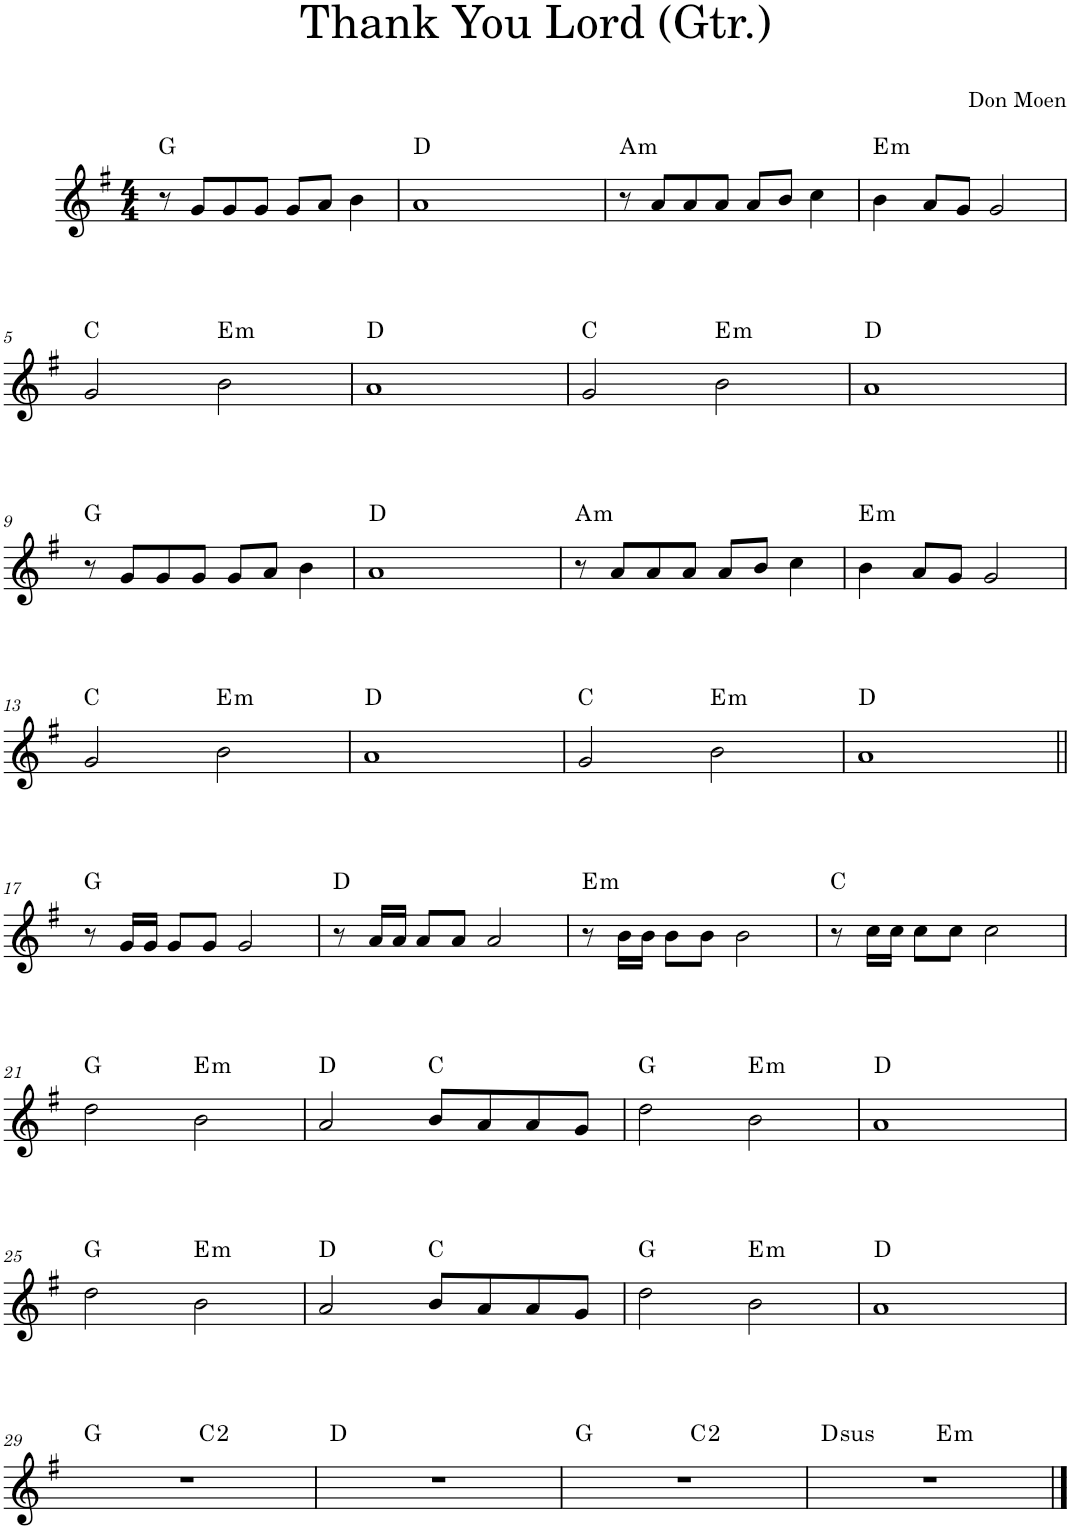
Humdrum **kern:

**kern	**harte
*part1	*part1
*staff1	*
*I"Piano	*
*I'Pno.	*
*clefG2	*
*k[f#]	*
*M4/4	*
=1	=1
8r	G:maj
8g/L	.
8g/	.
8g/J	.
8g/L	.
8a/J	.
4b\	.
=2	=2
1a	D:maj
=3	=3
!	!LO:H:kt=m
8r	A:min
8a/L	.
8a/	.
8a/J	.
8a/L	.
8b/J	.
4cc\	.
=4	=4
!	!LO:H:kt=m
4b\	E:min
8a/L	.
8g/J	.
2g/	.
!!LO:LB:g=z
=5	=5
2g/	C:maj
!	!LO:H:kt=m
2b\	E:min
=6	=6
1a	D:maj
=7	=7
2g/	C:maj
!	!LO:H:kt=m
2b\	E:min
=8	=8
1a	D:maj
!!LO:LB:g=z
=9	=9
8r	G:maj
8g/L	.
8g/	.
8g/J	.
8g/L	.
8a/J	.
4b\	.
=10	=10
1a	D:maj
=11	=11
!	!LO:H:kt=m
8r	A:min
8a/L	.
8a/	.
8a/J	.
8a/L	.
8b/J	.
4cc\	.
=12	=12
!	!LO:H:kt=m
4b\	E:min
8a/L	.
8g/J	.
2g/	.
!!LO:LB:g=z
=13	=13
2g/	C:maj
!	!LO:H:kt=m
2b\	E:min
=14	=14
1a	D:maj
=15	=15
2g/	C:maj
!	!LO:H:kt=m
2b\	E:min
=16	=16
1a	D:maj
!!LO:LB:g=z
=17||	=17||
8r	G:maj
16g/LL	.
16g/JJ	.
8g/L	.
8g/J	.
2g/	.
=18	=18
8r	D:maj
16a/LL	.
16a/JJ	.
8a/L	.
8a/J	.
2a/	.
=19	=19
!	!LO:H:kt=m
8r	E:min
16b\LL	.
16b\JJ	.
8b\L	.
8b\J	.
2b\	.
=20	=20
8r	C:maj
16cc\LL	.
16cc\JJ	.
8cc\L	.
8cc\J	.
2cc\	.
!!LO:LB:g=z
=21	=21
2dd\	G:maj
!	!LO:H:kt=m
2b\	E:min
=22	=22
2a/	D:maj
8b/L	C:maj
8a/	.
8a/	.
8g/J	.
=23	=23
2dd\	G:maj
!	!LO:H:kt=m
2b\	E:min
=24	=24
1a	D:maj
!!LO:LB:g=z
=25	=25
2dd\	G:maj
!	!LO:H:kt=m
2b\	E:min
=26	=26
2a/	D:maj
8b/L	C:maj
8a/	.
8a/	.
8g/J	.
=27	=27
2dd\	G:maj
!	!LO:H:kt=m
2b\	E:min
=28	=28
1a	D:maj
!!LO:LB:g=z
=29	=29
*^	*
1r	2ryy	G:maj
.	2ryy	C:maj(2)
*v	*v	*
=30	=30
1r	D:maj
=31	=31
*^	*
1r	2ryy	G:maj
.	2ryy	C:maj(2)
=32	=32	=32
!	!	!LO:H:kt=sus
1r	2ryy	D:sus4
!	!	!LO:H:kt=m
.	2ryy	E:min
*v	*v	*
==	==
*-	*-
